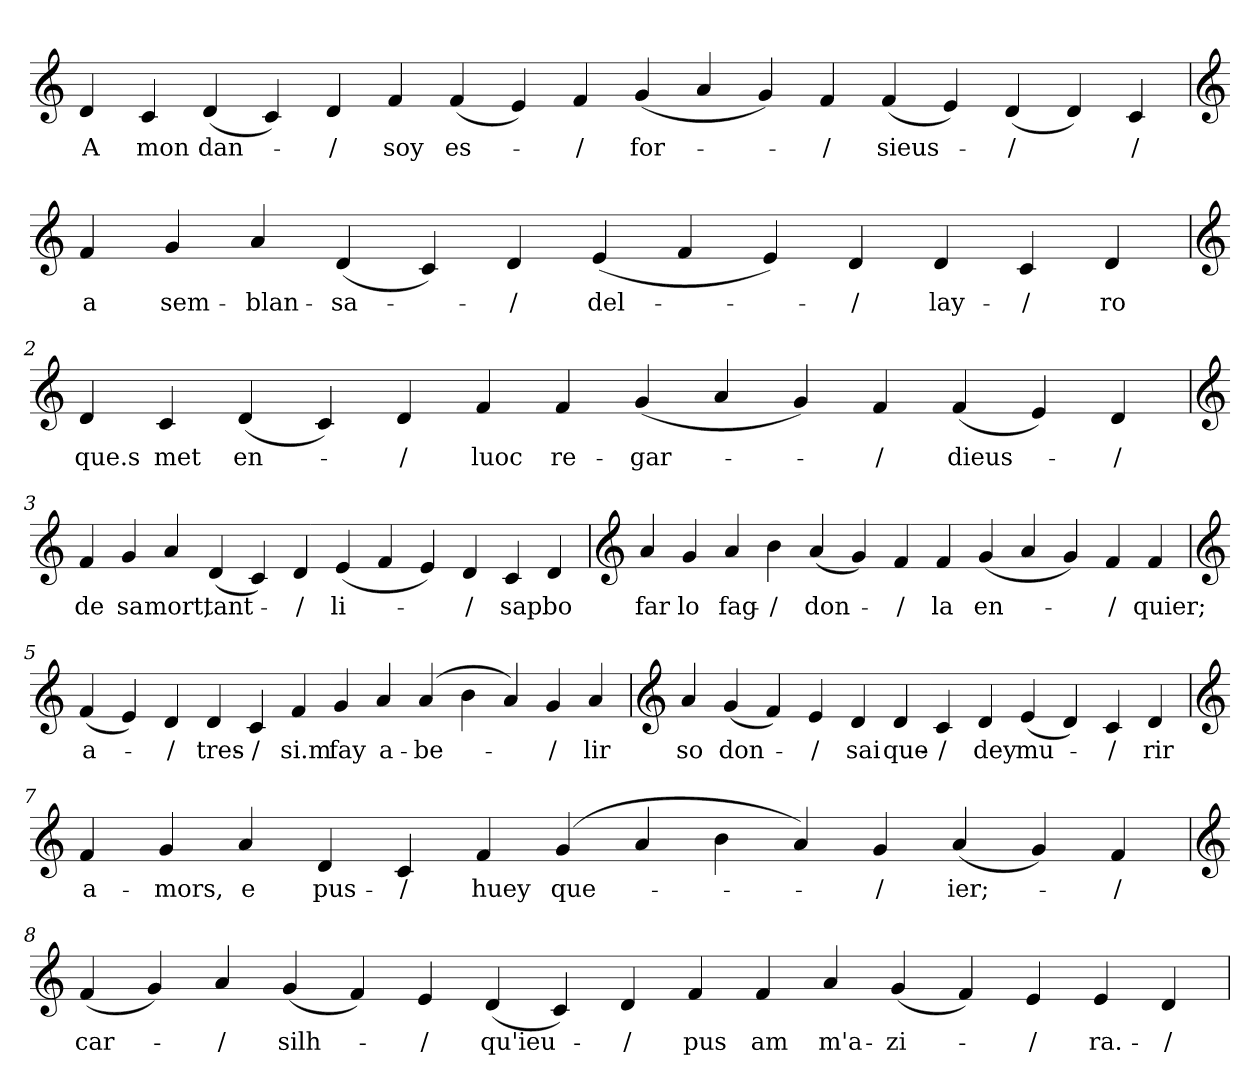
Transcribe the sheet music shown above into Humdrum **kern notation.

**kern	**text
*part1	*part1
*staff1	*staff1
*clefG2	*
=	=
4d	A
4c	mon
(4d	dan-
4c)	.
4d	-/
4f	soy
(4f	es-
4e)	.
4f	-/
(4g	for-
4a	.
4g)	.
4f	-/
(4f	sieus-
4e)	.
(4d	-/
4d)	.
4c	-/
=1	=1
*clefG2	*
4f	a
4g	sem-
4a	-blan-
(4d	-sa-
4c)	.
4d	-/
(4e	del-
4f	.
4e)	.
4d	-/
4d	lay-
4c	-/
4d	ro
=2	=2
*clefG2	*
4d	que.s
4c	met
(4d	en-
4c)	.
4d	-/
4f	luoc
4f	re-
(4g	-gar-
4a	.
4g)	.
4f	-/
(4f	dieus-
4e)	.
4d	-/
=3	=3
*clefG2	*
4f	de
4g	sa
4a	mort,
(4d	tant-
4c)	.
4d	-/
(4e	li-
4f	.
4e)	.
4d	-/
4c	sap
4d	bo
=4	=4
*clefG2	*
4a	far
4g	lo
4a	fag-
4b	-/
(4a	don-
4g)	.
4f	-/
4f	la
(4g	en-
4a	.
4g)	.
4f	-/
4f	quier;
=5	=5
*clefG2	*
(4f	a-
4e)	.
4d	-/
4d	tres-
4c	-/
4f	si.m
4g	fay
4a	a-
(4a	-be-
4b	.
4a)	.
4g	-/
4a	lir
=6	=6
*clefG2	*
4a	so
(4g	don-
4f)	.
4e	-/
4d	sai
4d	que-
4c	-/
4d	dey
(4e	mu-
4d)	.
4c	-/
4d	rir
=7	=7
*clefG2	*
4f	a-
4g	-mors,
4a	e
4d	pus-
4c	-/
4f	huey
(4g	que-
4a	.
4b	.
4a)	.
4g	-/
(4a	ier;-
4g)	.
4f	-/
=8	=8
*clefG2	*
(4f	car-
4g)	.
4a	-/
(4g	silh-
4f)	.
4e	-/
(4d	qu'ieu-
4c)	.
4d	-/
4f	pus
4f	am
4a	m'a-
(4g	-zi-
4f)	.
4e	-/
4e	ra.-
4d	-/
=	=
*-	*-
